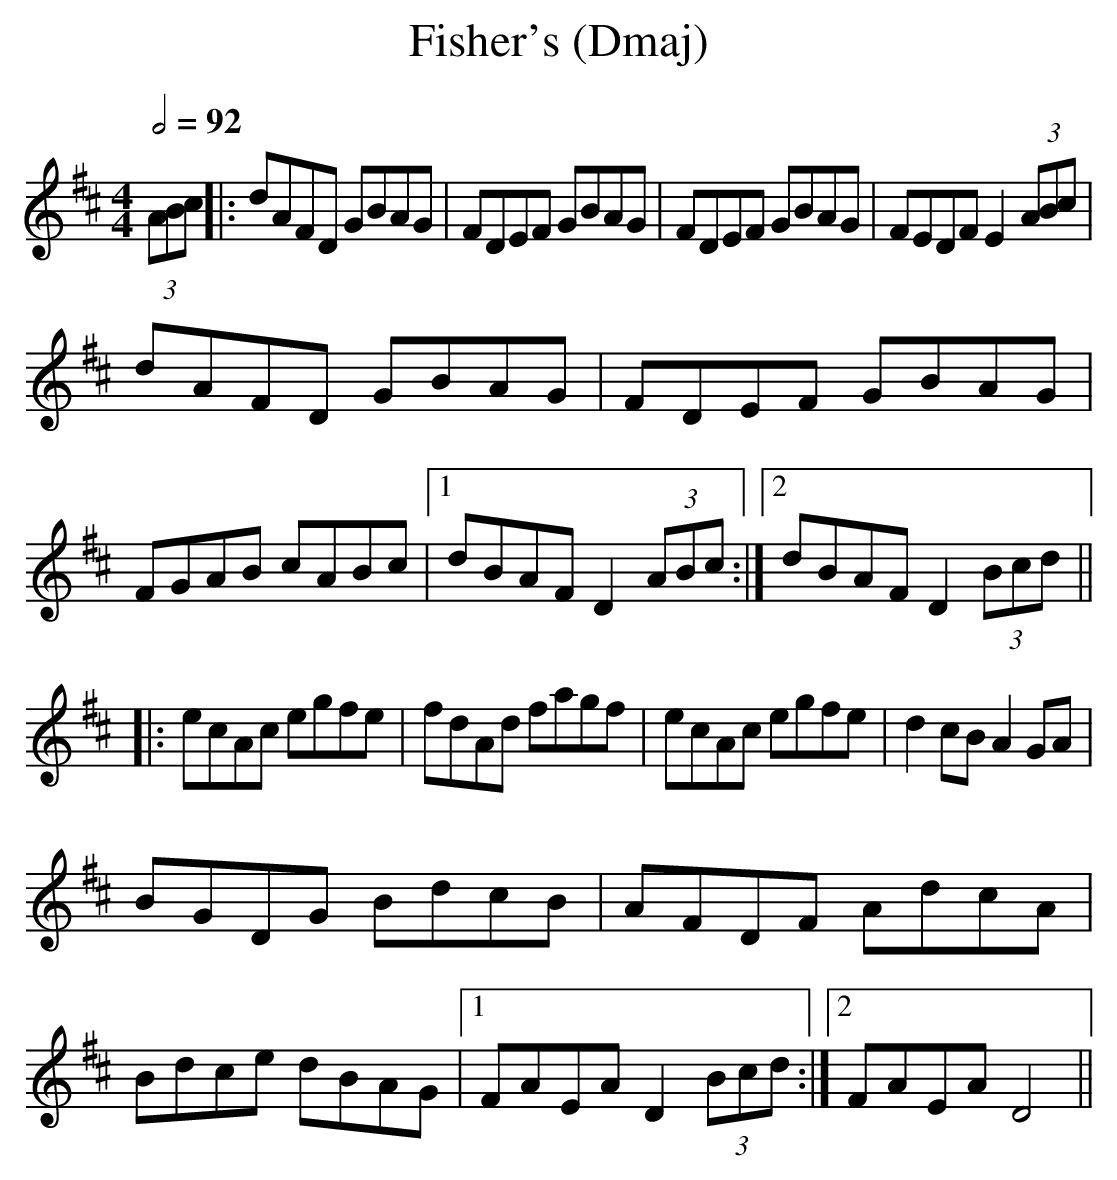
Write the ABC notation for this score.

X:1
T:Fisher's (Dmaj)
Q:1/2=92
M:4/4
L:1/8
K:Dmaj
(3ABc|:dAFD GBAG|FDEF GBAG|FDEF GBAG|FEDF E2(3ABc|
dAFD GBAG|FDEF GBAG|FGAB cABc|1dBAF D2(3ABc:|2dBAF D2(3Bcd||
|:ecAc egfe|fdAd fagf|ecAc egfe|d2cB A2GA|
BGDG BdcB|AFDF AdcA|Bdce dBAG|1FAEA D2(3Bcd:|2FAEA D4||
